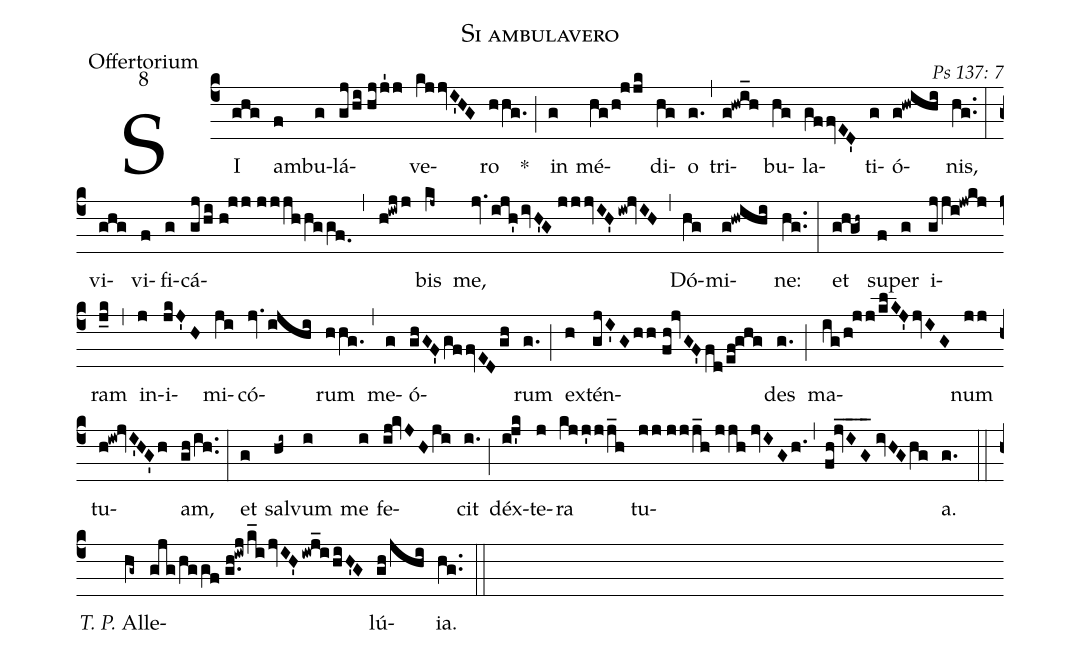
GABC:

name: Si ambulavero;
office-part: Offertorium;
mode: 8;
commentary: Ps 137: 7;
%%
(c4) SI(ghg) am(f)bu(g)lá(gj/hi//hjj'1j)ve(kjjvI'HG)ro(hhg.) *(;) in(g) mé(hg/h!jjk)di(hg)o(g.) (,) tri(g!hwi_h)bu(hg)la(gffvED')ti(g)ó(g!hwihi)nis,(hg..) (:)
vi(ghg)vi(f)fi(g)cá(gj/hi//h!jj//jjjhhggf.0,h!iwjj)bis(kj~) me,(jv.ijh'ivH'G//jjjvIH'iw!jvIH) (,) Dó(hg)mi(g!hwihi)ne:(hg..) (:)
et(g!h!gh~) su(f)per(g) i(gjji!jwkj)ram(j_k) (,) in(j)i(jkJ'H)mi(ji)có(jv.ijhi)rum(hhg.) (,) me(g)ó(ghGF'gffvEDgh)rum(g.) (;) ex(h)tén(gjI'Ghh//fh!jvGF'fd/ef!ghg)des(g.) (;) ma(ig/h!jj/klKJ'jvIG)num(jj) tu(h!iw!jvI'HG'h)am,(gh/ih..) (:)
et(g) sal(hi~)vum(i) me(i) fe(ij!kvJHji)cit(i.) (;) déx(ij'k)te(j)ra(kjj'jj_h) tu(jj//jjj_h//jjh//jvIGh.,fh!jvIG___//ivHGhg)a.(g.) (::)
<i>T. P.</i> Al(hg~)le(gjg/hg/gf//g.h!iwj/k_i/jvIH'/iwj_i/hiH'G)lú(gh/jhi)ia.(hg..) (::)
